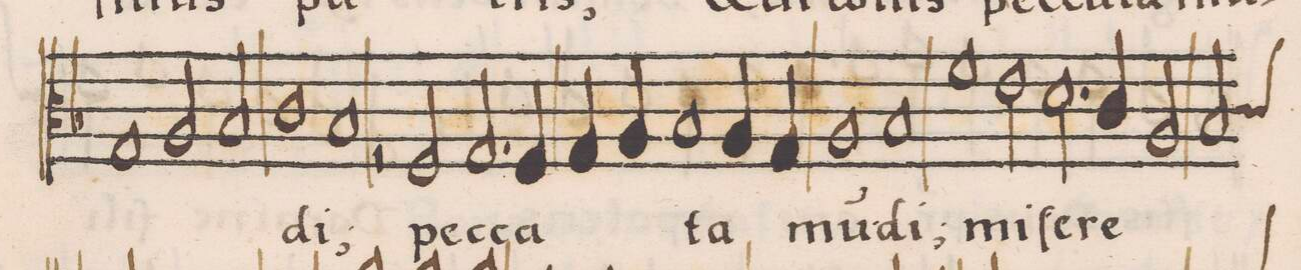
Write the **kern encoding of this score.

**kern	**text
*I"CANTVS	*
*clefC3	*
*k[b-]	*
*met(C|)	*
*M2/1	*
1G/	.
=73-	=73-
2A/	.
2B-/	.
1c\	-di;
=74-	=74-
1B-/	.
2r	.
2F/	pec -
=75-	=75-
2.G/	-ca-
4F/	.
4G/	.
4A/	.
1B-/	-ta
=76-	=76-
4A/	.
4G/	.
1A/	mu(n)-
=77-	=77-
1B-/	-di;
1f\	mi-
=78-	=78-
2e\	.
2.d\	-ſe-
4c/	-re-
2A/	.
=79-	=79-
*custos:c	*
2B-/	.
*-	*-
